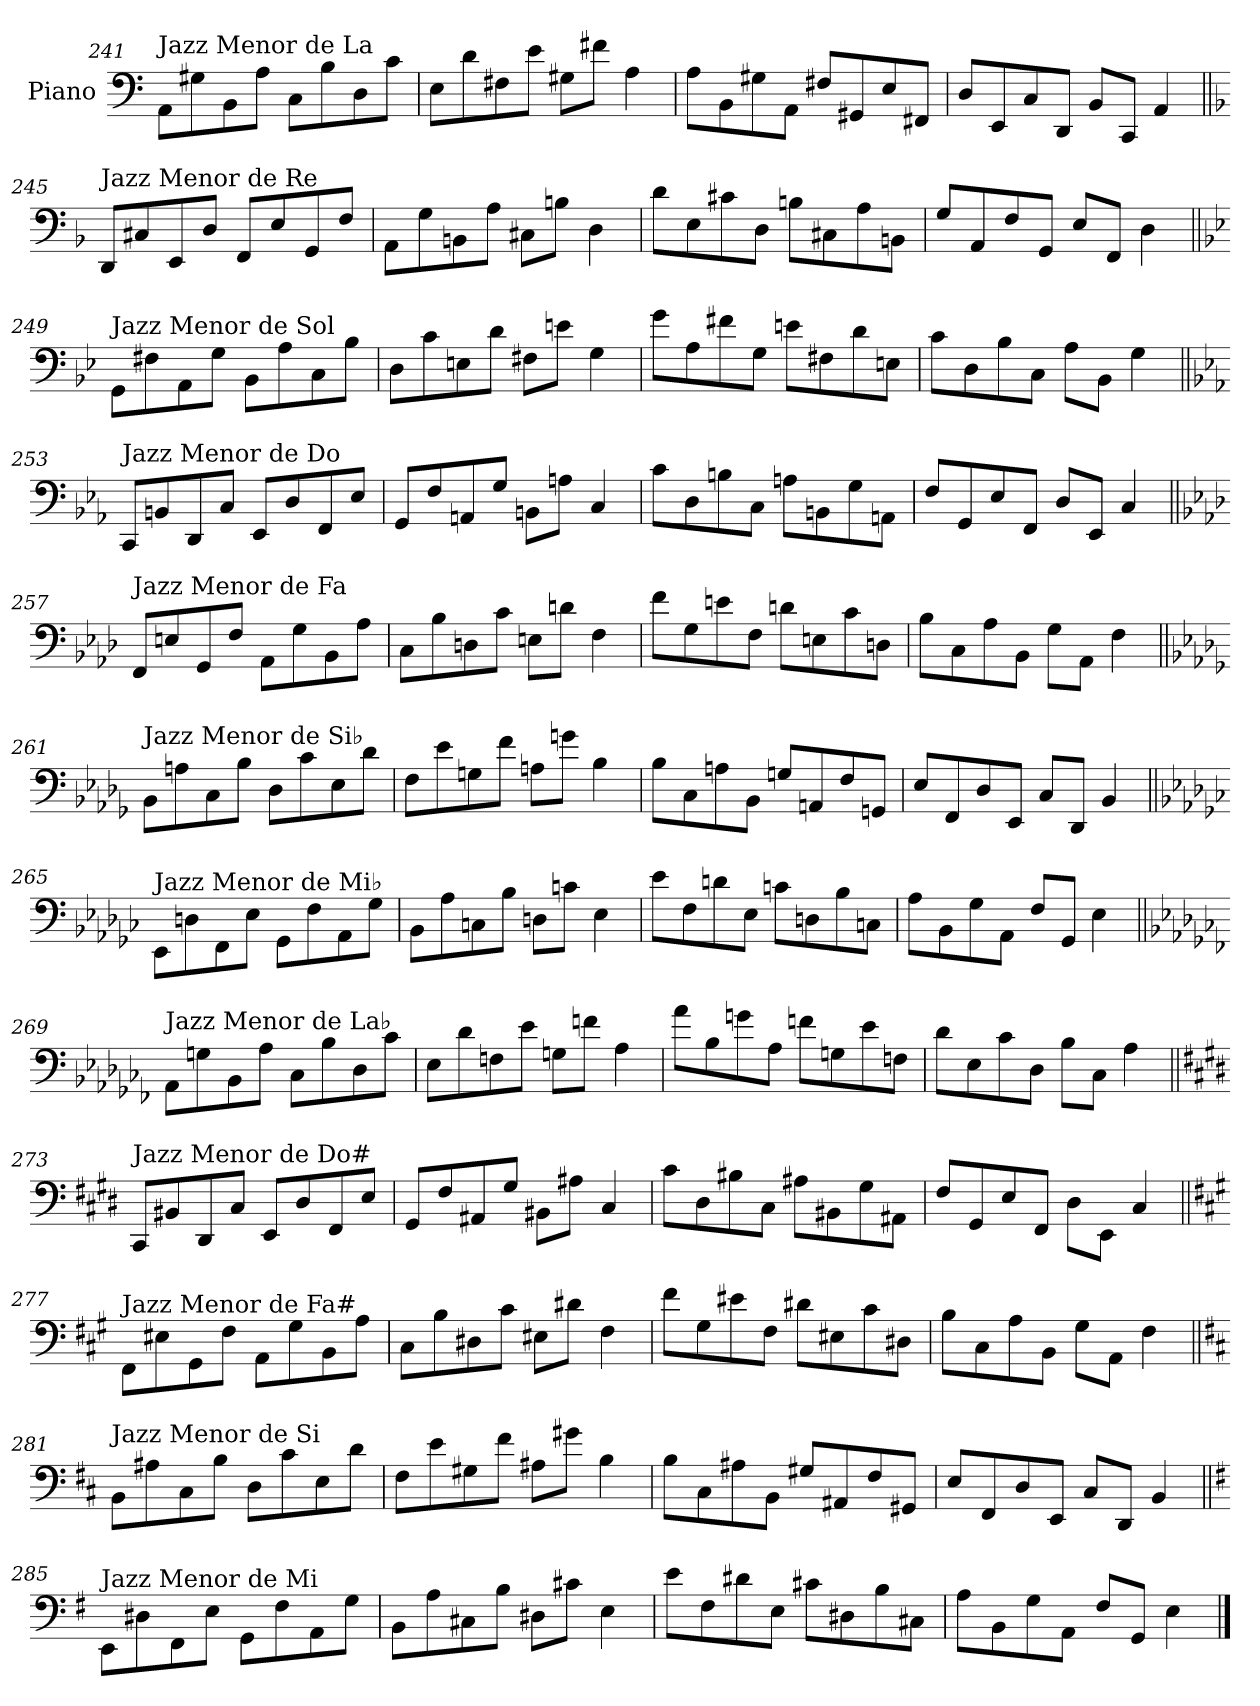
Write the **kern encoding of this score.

**kern
*part1
*staff1
*I"Piano
*I'Pno.
!!LO:PB:g=z
*clefF4
*k[]
=241
!LO:TX:a:t=Jazz Menor de La
8AA\L
8G#X\
8BB\
8A\J
8C\L
8B\
8D\
8c\J
=242
8E\L
8d\
8F#X\
8e\J
8G#X\L
8f#X\J
4A\
=243
8A\L
8BB\
8G#X\
8AA\J
8F#X/L
8GG#X/
8E/
8FF#X/J
=244
8D/L
8EE/
8C/
8DD/J
8BB/L
8CC/J
4AA/
!!LO:LB:g=z
=245||
*k[b-]
!LO:TX:a:t=Jazz Menor de Re
8DD/L
8C#X/
8EE/
8D/J
8FF/L
8E/
8GG/
8F/J
=246
8AA\L
8G\
8BBn\
8A\J
8C#X\L
8Bn\J
4D\
=247
8d\L
8E\
8c#X\
8D\J
8Bn\L
8C#X\
8A\
8BBn\J
=248
8G/L
8AA/
8F/
8GG/J
8E/L
8FF/J
4D\
!!LO:LB:g=z
=249||
*k[b-e-]
!LO:TX:a:t=Jazz Menor de Sol
8GG\L
8F#X\
8AA\
8G\J
8BB-\L
8A\
8C\
8B-\J
=250
8D\L
8c\
8En\
8d\J
8F#X\L
8en\J
4G\
=251
8g\L
8A\
8f#X\
8G\J
8en\L
8F#X\
8d\
8En\J
=252
8c\L
8D\
8B-\
8C\J
8A\L
8BB-\J
4G\
!!LO:LB:g=z
=253||
*k[b-e-a-]
!LO:TX:a:t=Jazz Menor de Do
8CC/L
8BBn/
8DD/
8C/J
8EE-/L
8D/
8FF/
8E-/J
=254
8GG/L
8F/
8AAn/
8G/J
8BBn\L
8An\J
4C/
=255
8c\L
8D\
8Bn\
8C\J
8An\L
8BBn\
8G\
8AAn\J
=256
8F/L
8GG/
8E-/
8FF/J
8D/L
8EE-/J
4C/
!!LO:LB:g=z
=257||
*k[b-e-a-d-]
!LO:TX:a:t=Jazz Menor de Fa
8FF/L
8En/
8GG/
8F/J
8AA-\L
8G\
8BB-\
8A-\J
=258
8C\L
8B-\
8Dn\
8c\J
8En\L
8dn\J
4F\
=259
8f\L
8G\
8en\
8F\J
8dn\L
8En\
8c\
8Dn\J
=260
8B-\L
8C\
8A-\
8BB-\J
8G\L
8AA-\J
4F\
!!LO:LB:g=z
=261||
*k[b-e-a-d-g-]
!LO:TX:a:t=Jazz Menor de Si♭
8BB-\L
8An\
8C\
8B-\J
8D-\L
8c\
8E-\
8d-\J
=262
8F\L
8e-\
8Gn\
8f\J
8An\L
8gn\J
4B-\
=263
8B-\L
8C\
8An\
8BB-\J
8Gn/L
8AAn/
8F/
8GGn/J
=264
8E-/L
8FF/
8D-/
8EE-/J
8C/L
8DD-/J
4BB-/
!!LO:PB:g=z
=265||
*k[b-e-a-d-g-c-]
!LO:TX:a:t=Jazz Menor de Mi♭
8EE-\L
8Dn\
8FF\
8E-\J
8GG-\L
8F\
8AA-\
8G-\J
=266
8BB-\L
8A-\
8Cn\
8B-\J
8Dn\L
8cn\J
4E-\
=267
8e-\L
8F\
8dn\
8E-\J
8cn\L
8Dn\
8B-\
8Cn\J
=268
8A-\L
8BB-\
8G-\
8AA-\J
8F/L
8GG-/J
4E-\
!!LO:LB:g=z
=269||
*k[b-e-a-d-g-c-f-]
!LO:TX:a:t=Jazz Menor de La♭
8AA-\L
8Gn\
8BB-\
8A-\J
8C-\L
8B-\
8D-\
8c-\J
=270
8E-\L
8d-\
8Fn\
8e-\J
8Gn\L
8fn\J
4A-\
=271
8a-\L
8B-\
8gn\
8A-\J
8fn\L
8Gn\
8e-\
8Fn\J
=272
8d-\L
8E-\
8c-\
8D-\J
8B-\L
8C-\J
4A-\
!!LO:LB:g=z
=273||
*k[f#c#g#d#]
!LO:TX:a:t=Jazz Menor de Do#
8CC#/L
8BB#X/
8DD#/
8C#/J
8EE/L
8D#/
8FF#/
8E/J
=274
8GG#/L
8F#/
8AA#X/
8G#/J
8BB#X\L
8A#X\J
4C#/
=275
8c#\L
8D#\
8B#X\
8C#\J
8A#X\L
8BB#X\
8G#\
8AA#X\J
=276
8F#/L
8GG#/
8E/
8FF#/J
8D#\L
8EE\J
4C#/
!!LO:LB:g=z
=277||
*k[f#c#g#]
!LO:TX:a:t=Jazz Menor de Fa#
8FF#\L
8E#X\
8GG#\
8F#\J
8AA\L
8G#\
8BB\
8A\J
=278
8C#\L
8B\
8D#X\
8c#\J
8E#X\L
8d#X\J
4F#\
=279
8f#\L
8G#\
8e#X\
8F#\J
8d#X\L
8E#X\
8c#\
8D#X\J
=280
8B\L
8C#\
8A\
8BB\J
8G#\L
8AA\J
4F#\
!!LO:LB:g=z
=281||
*k[f#c#]
!LO:TX:a:t=Jazz Menor de Si
8BB\L
8A#X\
8C#\
8B\J
8D\L
8c#\
8E\
8d\J
=282
8F#\L
8e\
8G#X\
8f#\J
8A#X\L
8g#X\J
4B\
=283
8B\L
8C#\
8A#X\
8BB\J
8G#X/L
8AA#X/
8F#/
8GG#X/J
=284
8E/L
8FF#/
8D/
8EE/J
8C#/L
8DD/J
4BB/
!!LO:LB:g=z
=285||
*k[f#]
!LO:TX:a:t=Jazz Menor de Mi
8EE\L
8D#X\
8FF#\
8E\J
8GG\L
8F#\
8AA\
8G\J
=286
8BB\L
8A\
8C#X\
8B\J
8D#X\L
8c#X\J
4E\
=287
8e\L
8F#\
8d#X\
8E\J
8c#X\L
8D#X\
8B\
8C#X\J
=288
8A\L
8BB\
8G\
8AA\J
8F#/L
8GG/J
4E\
==
*-
